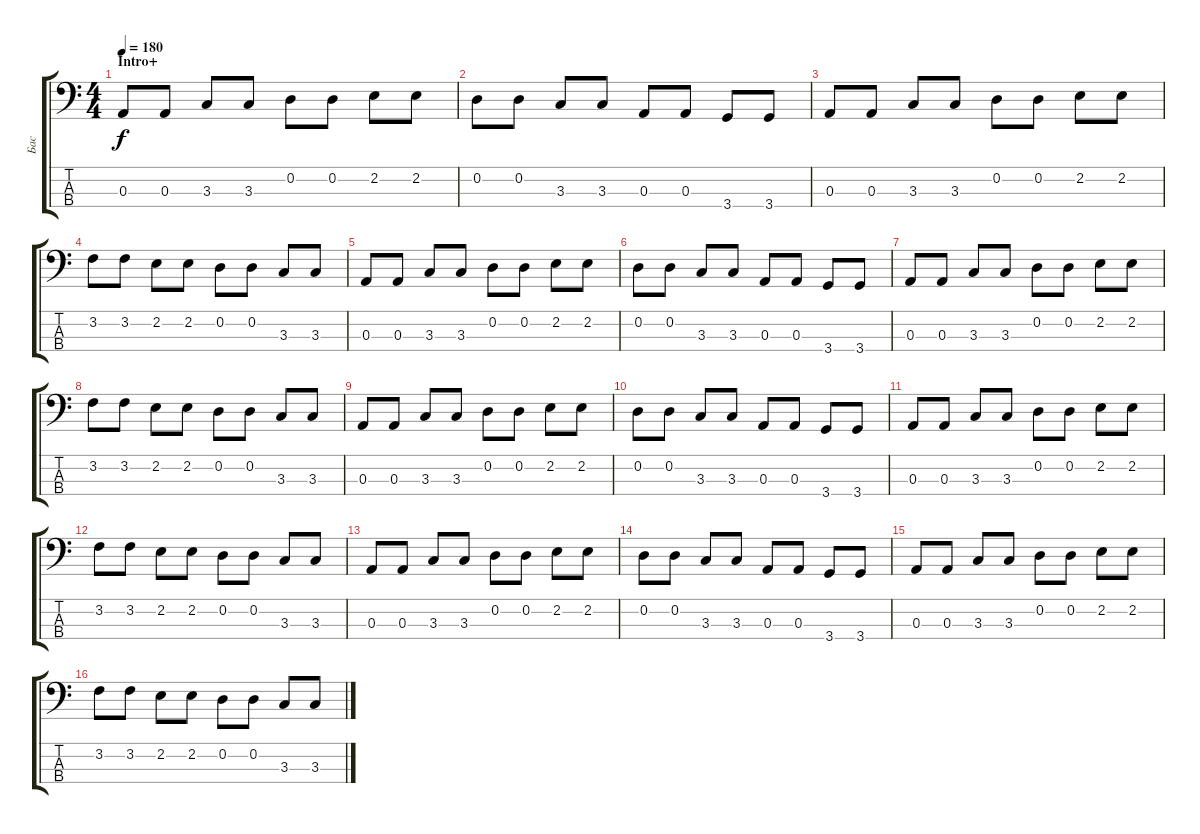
\track ("Бас" "Бас") {instrument electricbassfinger}
\staff {score tabs}
\tuning (G2 D2 A1 E1) {hide}
\ts (4 4)
\section ("" "Intro+")
\tempo 180
\clef f4
\ks c
0.3.8{dy f} 0.3.8 3.3.8 3.3.8 0.2.8 0.2.8 2.2.8 2.2.8 |
0.2.8 0.2.8 3.3.8 3.3.8 0.3.8 0.3.8 3.4.8 3.4.8 |
0.3.8 0.3.8 3.3.8 3.3.8 0.2.8 0.2.8 2.2.8 2.2.8 |
3.2.8 3.2.8 2.2.8 2.2.8 0.2.8 0.2.8 3.3.8 3.3.8 |
0.3.8 0.3.8 3.3.8 3.3.8 0.2.8 0.2.8 2.2.8 2.2.8 |
0.2.8 0.2.8 3.3.8 3.3.8 0.3.8 0.3.8 3.4.8 3.4.8 |
0.3.8 0.3.8 3.3.8 3.3.8 0.2.8 0.2.8 2.2.8 2.2.8 |
3.2.8 3.2.8 2.2.8 2.2.8 0.2.8 0.2.8 3.3.8 3.3.8 |
0.3.8 0.3.8 3.3.8 3.3.8 0.2.8 0.2.8 2.2.8 2.2.8 |
0.2.8 0.2.8 3.3.8 3.3.8 0.3.8 0.3.8 3.4.8 3.4.8 |
0.3.8 0.3.8 3.3.8 3.3.8 0.2.8 0.2.8 2.2.8 2.2.8 |
3.2.8 3.2.8 2.2.8 2.2.8 0.2.8 0.2.8 3.3.8 3.3.8 |
0.3.8 0.3.8 3.3.8 3.3.8 0.2.8 0.2.8 2.2.8 2.2.8 |
0.2.8 0.2.8 3.3.8 3.3.8 0.3.8 0.3.8 3.4.8 3.4.8 |
0.3.8 0.3.8 3.3.8 3.3.8 0.2.8 0.2.8 2.2.8 2.2.8 |
3.2.8 3.2.8 2.2.8 2.2.8 0.2.8 0.2.8 3.3.8 3.3.8
